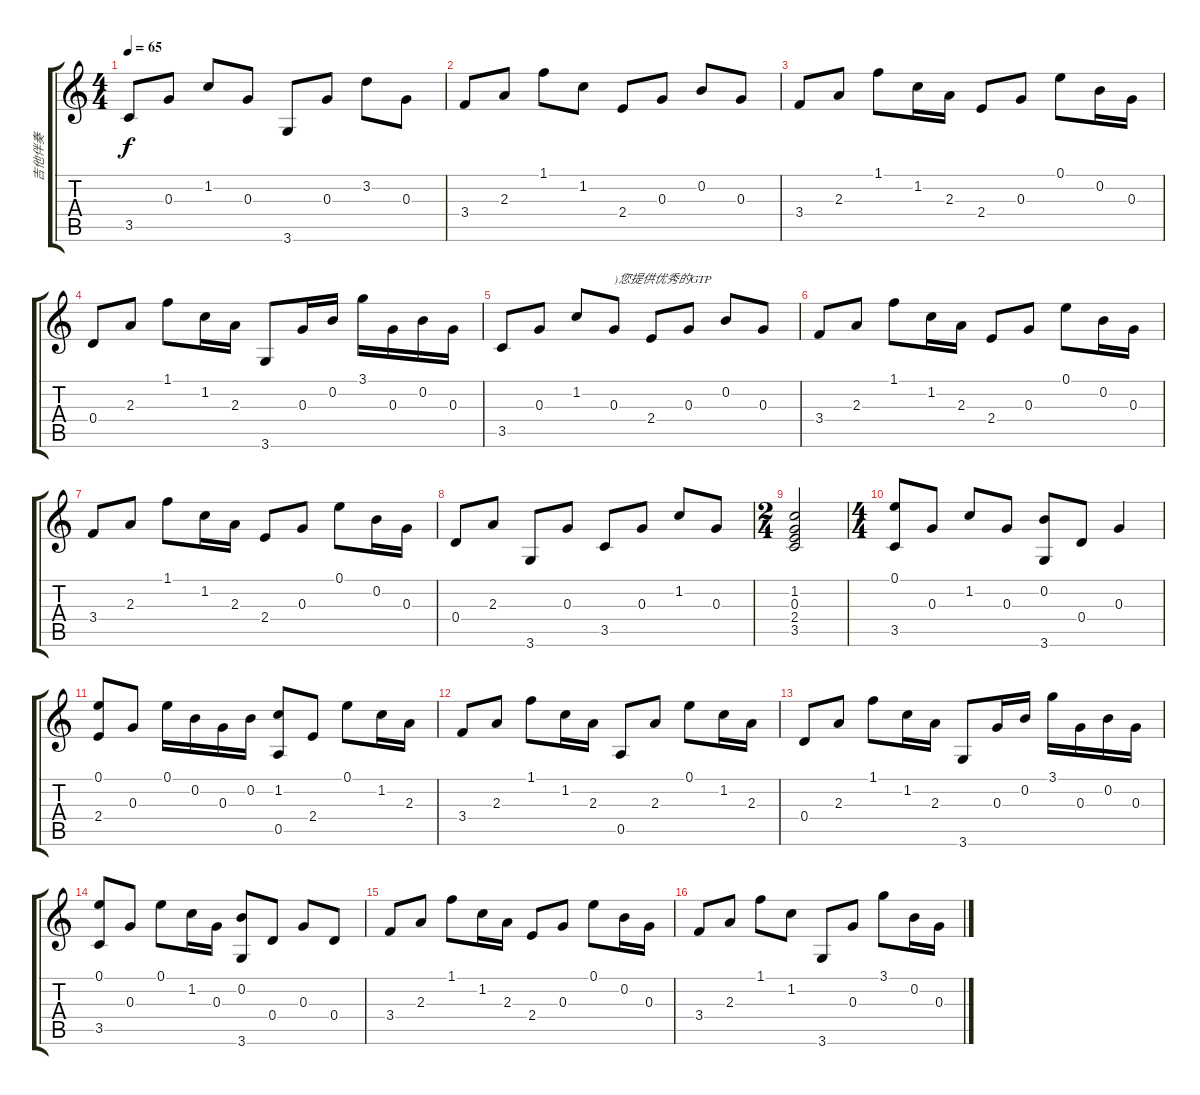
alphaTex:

\track ("吉他伴奏" "吉他伴奏") {instrument acousticguitarsteel}
\staff {score tabs}
\tuning (E4 B3 G3 D3 A2 E2) {hide}
\ts (4 4)
\tempo 65
\clef g2
\ks c
3.5.8{dy f} 0.3.8 1.2.8 0.3.8 3.6.8 0.3.8 3.2.8 0.3.8 |
3.4.8 2.3.8 1.1.8 1.2.8 2.4.8 0.3.8 0.2.8 0.3.8 |
3.4.8 2.3.8 1.1.8 1.2.16 2.3.16 2.4.8 0.3.8 0.1.8 0.2.16 0.3.16 |
0.4.8 2.3.8 1.1.8 1.2.16 2.3.16 3.6.8 0.3.16 0.2.16 3.1.16 0.3.16 0.2.16 0.3.16 |
3.5.8 0.3.8 1.2.8 0.3.8{txt ")您提供优秀的GTP"} 2.4.8 0.3.8 0.2.8 0.3.8 |
3.4.8 2.3.8 1.1.8 1.2.16 2.3.16 2.4.8 0.3.8 0.1.8 0.2.16 0.3.16 |
3.4.8 2.3.8 1.1.8 1.2.16 2.3.16 2.4.8 0.3.8 0.1.8 0.2.16 0.3.16 |
0.4.8 2.3.8 3.6.8 0.3.8 3.5.8 0.3.8 1.2.8 0.3.8 |
\ts (2 4)
(1.2 0.3 2.4 3.5).2 |
\ts (4 4)
(0.1 3.5).8 0.3.8 1.2.8 0.3.8 (0.2 3.6).8 0.4.8 0.3.4 |
(0.1 2.4).8 0.3.8 0.1.16 0.2.16 0.3.16 0.2.16 (1.2 0.5).8 2.4.8 0.1.8 1.2.16 2.3.16 |
3.4.8 2.3.8 1.1.8 1.2.16 2.3.16 0.5.8 2.3.8 0.1.8 1.2.16 2.3.16 |
0.4.8 2.3.8 1.1.8 1.2.16 2.3.16 3.6.8 0.3.16 0.2.16 3.1.16 0.3.16 0.2.16 0.3.16 |
(0.1 3.5).8 0.3.8 0.1.8 1.2.16 0.3.16 (0.2 3.6).8 0.4.8 0.3.8 0.4.8 |
3.4.8 2.3.8 1.1.8 1.2.16 2.3.16 2.4.8 0.3.8 0.1.8 0.2.16 0.3.16 |
3.4.8 2.3.8 1.1.8 1.2.8 3.6.8 0.3.8 3.1.8 0.2.16 0.3.16
